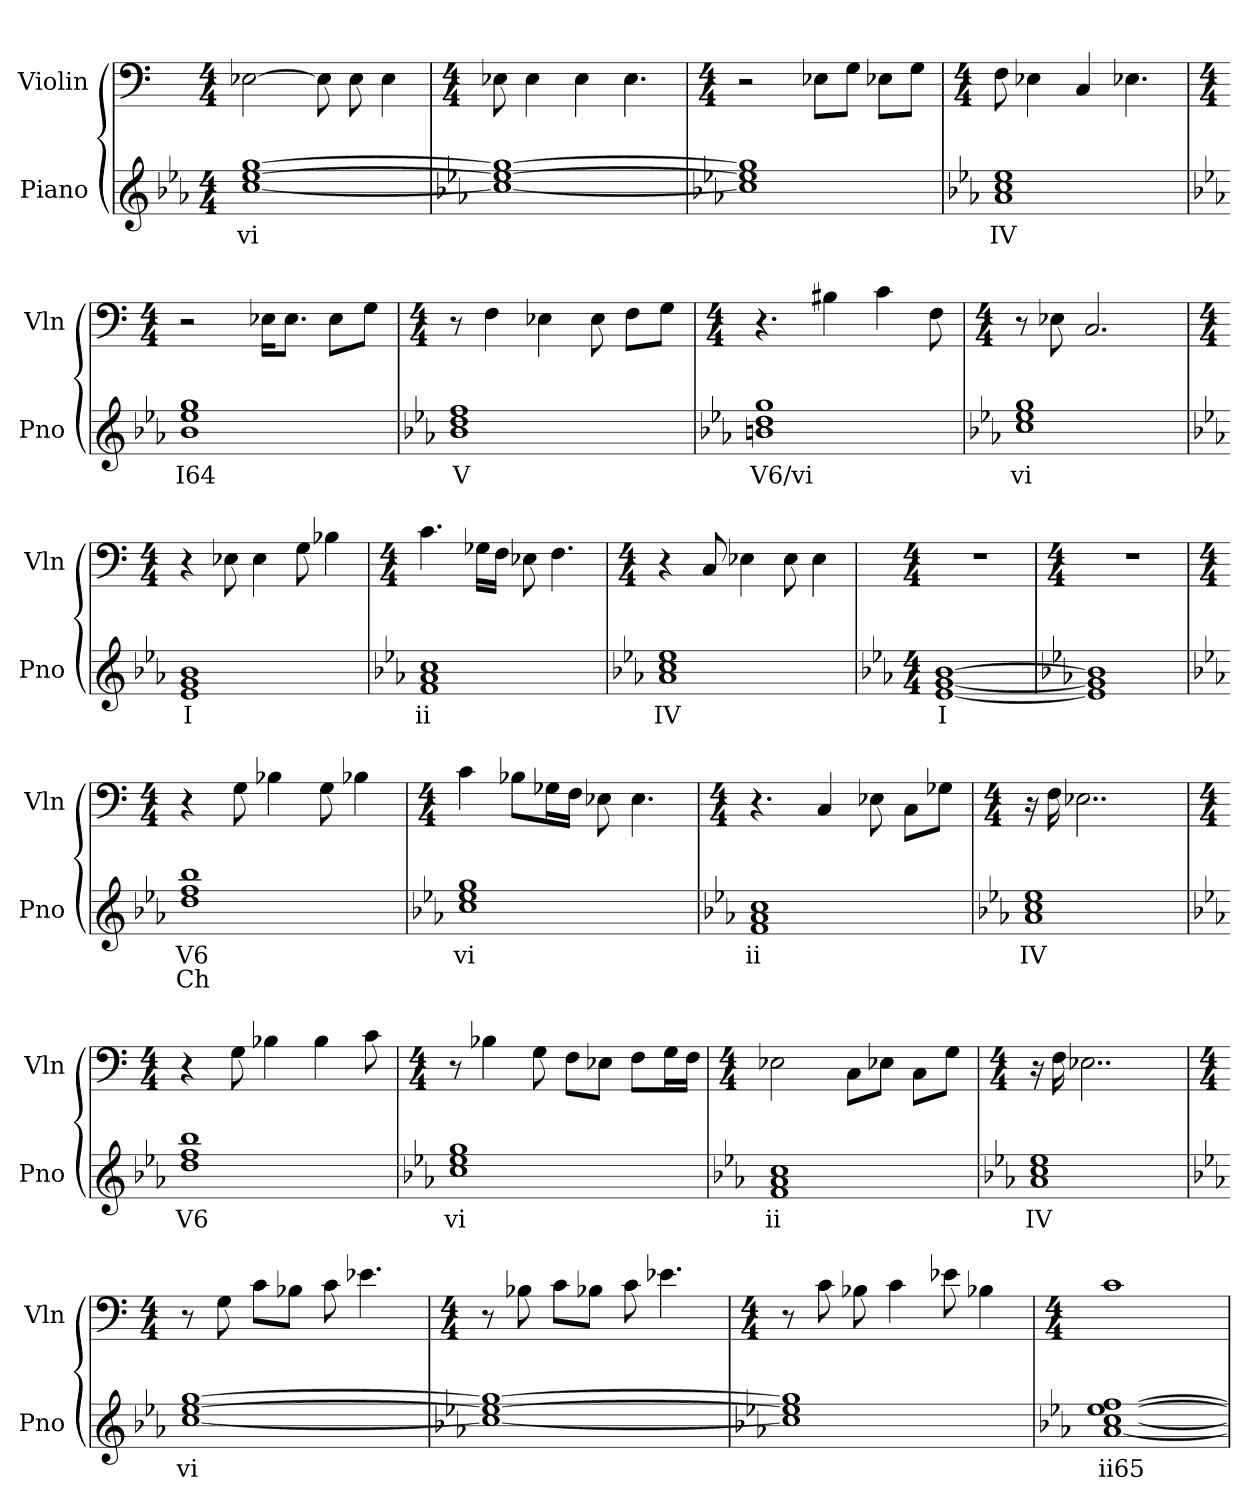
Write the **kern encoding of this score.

**kern	**text	**text	**kern
*part2	*part2	*part2	*part1
*staff2	*staff2	*staff2	*staff1
*I"Piano	*	*	*I"Violin
*I'Pno	*	*	*I'Vln
*k[b-e-a-]	*	*	*
*E-:	*	*	*
*M4/4	*	*	*M4/4
=	=	=	=
[1cc [1ee- [1gg	vi	.	[2E-X
.	.	.	8E-]
.	.	.	8E-
.	.	.	4E-
=	=	=	=
*k[b-e-a-]	*	*	*
*E-:	*	*	*
*	*	*	*M4/4
1cc_ 1ee-_ 1gg_	.	.	8E-X
.	.	.	4E-
.	.	.	4E-
.	.	.	4.E-
=	=	=	=
*k[b-e-a-]	*	*	*
*E-:	*	*	*
*	*	*	*M4/4
1cc] 1ee-] 1gg]	.	.	2r
.	.	.	8E-XL
.	.	.	8GJ
.	.	.	8E-XL
.	.	.	8GJ
=	=	=	=
*k[b-e-a-]	*	*	*
*E-:	*	*	*
*	*	*	*M4/4
1a- 1cc 1ee-	IV	.	8F
.	.	.	4E-X
.	.	.	4C
.	.	.	4.E-X
=	=	=	=
*k[b-e-a-]	*	*	*
*E-:	*	*	*
*	*	*	*M4/4
1b- 1ee- 1gg	I64	.	2r
.	.	.	16E-XKL
.	.	.	8.E-J
.	.	.	8E-L
.	.	.	8GJ
=	=	=	=
*k[b-e-a-]	*	*	*
*E-:	*	*	*
*	*	*	*M4/4
1b- 1dd 1ff	V	.	8r
.	.	.	4F
.	.	.	4E-X
.	.	.	8E-
.	.	.	8FL
.	.	.	8GJ
=	=	=	=
*k[b-e-a-]	*	*	*
*E-:	*	*	*
*	*	*	*M4/4
1bn 1dd 1gg	V6/vi	.	4.r
.	.	.	4B#X
.	.	.	4c
.	.	.	8F
=	=	=	=
*k[b-e-a-]	*	*	*
*E-:	*	*	*
*	*	*	*M4/4
1cc 1ee- 1gg	vi	.	8r
.	.	.	8E-X
.	.	.	2.C
=	=	=	=
*k[b-e-a-]	*	*	*
*E-:	*	*	*
*	*	*	*M4/4
1e- 1g 1b-	I	.	4r
.	.	.	8E-X
.	.	.	4E-
.	.	.	8G
.	.	.	4B-X
=	=	=	=
*k[b-e-a-]	*	*	*
*E-:	*	*	*
*	*	*	*M4/4
1f 1a- 1cc	ii	.	4.c
.	.	.	16G-XLL
.	.	.	16FJJ
.	.	.	8E-X
.	.	.	4.F
=	=	=	=
*k[b-e-a-]	*	*	*
*E-:	*	*	*
*	*	*	*M4/4
1a- 1cc 1ee-	IV	.	4r
.	.	.	8C
.	.	.	4E-X
.	.	.	8E-
.	.	.	4E-
=	=	=	=
*k[b-e-a-]	*	*	*
*E-:	*	*	*
*M4/4	*	*	*M4/4
[1e- [1g [1b-	I	.	1r
=	=	=	=
*k[b-e-a-]	*	*	*
*E-:	*	*	*
*	*	*	*M4/4
1e-] 1g] 1b-]	.	.	1r
=	=	=	=
*k[b-e-a-]	*	*	*
*E-:	*	*	*
*	*	*	*M4/4
1dd 1ff 1bb-	V6	Ch	4r
.	.	.	8G
.	.	.	4B-X
.	.	.	8G
.	.	.	4B-X
=	=	=	=
*k[b-e-a-]	*	*	*
*E-:	*	*	*
*	*	*	*M4/4
1cc 1ee- 1gg	vi	.	4c
.	.	.	8B-XL
.	.	.	16G-XL
.	.	.	16FJJ
.	.	.	8E-X
.	.	.	4.E-
=	=	=	=
*k[b-e-a-]	*	*	*
*E-:	*	*	*
*	*	*	*M4/4
1f 1a- 1cc	ii	.	4.r
.	.	.	4C
.	.	.	8E-X
.	.	.	8CL
.	.	.	8G-XJ
=	=	=	=
*k[b-e-a-]	*	*	*
*E-:	*	*	*
*	*	*	*M4/4
1a- 1cc 1ee-	IV	.	16r
.	.	.	16F
.	.	.	2..E-X
=	=	=	=
*k[b-e-a-]	*	*	*
*E-:	*	*	*
*	*	*	*M4/4
1dd 1ff 1bb-	V6	.	4r
.	.	.	8G
.	.	.	4B-X
.	.	.	4B-
.	.	.	8c
=	=	=	=
*k[b-e-a-]	*	*	*
*E-:	*	*	*
*	*	*	*M4/4
1cc 1ee- 1gg	vi	.	8r
.	.	.	4B-X
.	.	.	8G
.	.	.	8FL
.	.	.	8E-XJ
.	.	.	8FL
.	.	.	16GL
.	.	.	16FJJ
=	=	=	=
*k[b-e-a-]	*	*	*
*E-:	*	*	*
*	*	*	*M4/4
1f 1a- 1cc	ii	.	2E-X
.	.	.	8CL
.	.	.	8E-XJ
.	.	.	8CL
.	.	.	8GJ
=	=	=	=
*k[b-e-a-]	*	*	*
*E-:	*	*	*
*	*	*	*M4/4
1a- 1cc 1ee-	IV	.	16r
.	.	.	16F
.	.	.	2..E-X
=	=	=	=
*k[b-e-a-]	*	*	*
*E-:	*	*	*
*	*	*	*M4/4
[1cc [1ee- [1gg	vi	.	8r
.	.	.	8G
.	.	.	8cL
.	.	.	8B-XJ
.	.	.	8c
.	.	.	4.e-X
=	=	=	=
*k[b-e-a-]	*	*	*
*E-:	*	*	*
*	*	*	*M4/4
1cc_ 1ee-_ 1gg_	.	.	8r
.	.	.	8B-X
.	.	.	8cL
.	.	.	8B-XJ
.	.	.	8c
.	.	.	4.e-X
=	=	=	=
*k[b-e-a-]	*	*	*
*E-:	*	*	*
*	*	*	*M4/4
1cc] 1ee-] 1gg]	.	.	8r
.	.	.	8c
.	.	.	8B-X
.	.	.	4c
.	.	.	8e-X
.	.	.	4B-X
=	=	=	=
*k[b-e-a-]	*	*	*
*E-:	*	*	*
*	*	*	*M4/4
[1a- [1cc [1ee- [1ff	ii65	.	1c
=	=	=	=
*-	*-	*-	*-
